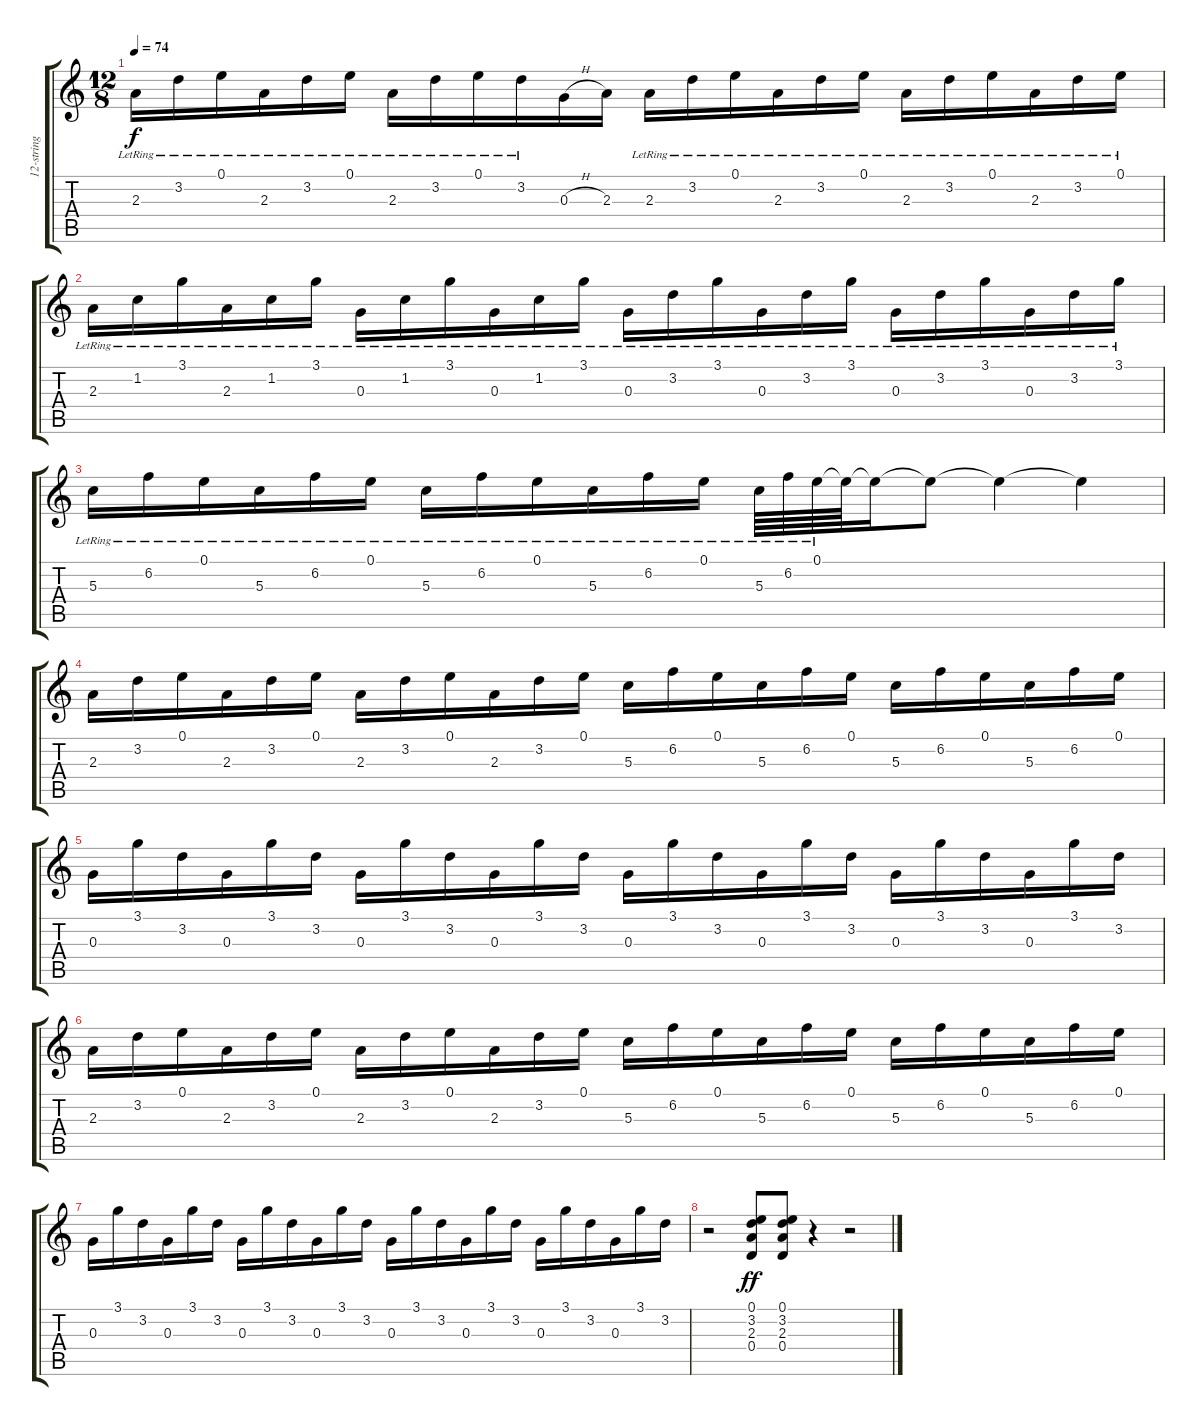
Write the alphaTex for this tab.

\track ("12-string Acoustic" "12-string ") {instrument acousticguitarsteel}
\staff {score tabs}
\tuning (E4 B3 G3 D3 A2 E2) {hide}
\ts (12 8)
\tempo 74
\clef g2
\ks c
2.3{lr}.16{dy f} 3.2{lr}.16 0.1{lr}.16 2.3{lr}.16 3.2{lr}.16 0.1{lr}.16 2.3{lr}.16 3.2{lr}.16 0.1{lr}.16 3.2{lr}.16 0.3{h}.16 2.3.16 2.3{lr}.16 3.2{lr}.16 0.1{lr}.16 2.3{lr}.16 3.2{lr}.16 0.1{lr}.16 2.3{lr}.16 3.2{lr}.16 0.1{lr}.16 2.3{lr}.16 3.2{lr}.16 0.1{lr}.16 |
2.3{lr}.16 1.2{lr}.16 3.1{lr}.16 2.3{lr}.16 1.2{lr}.16 3.1{lr}.16 0.3{lr}.16 1.2{lr}.16 3.1{lr}.16 0.3{lr}.16 1.2{lr}.16 3.1{lr}.16 0.3{lr}.16 3.2{lr}.16 3.1{lr}.16 0.3{lr}.16 3.2{lr}.16 3.1{lr}.16 0.3{lr}.16 3.2{lr}.16 3.1{lr}.16 0.3{lr}.16 3.2{lr}.16 3.1{lr}.16 |
5.3{lr}.16 6.2{lr}.16 0.1{lr}.16 5.3{lr}.16 6.2{lr}.16 0.1{lr}.16 5.3{lr}.16 6.2{lr}.16 0.1{lr}.16 5.3{lr}.16 6.2{lr}.16 0.1{lr}.16 5.3{lr}.64 6.2{lr}.64 0.1{lr}.64 0.1{t}.64 0.1{t}.16 0.1{t}.8 0.1{t}.4 0.1{t}.4 |
2.3.16{volume 12} 3.2.16 0.1.16 2.3.16 3.2.16 0.1.16 2.3.16 3.2.16 0.1.16 2.3.16 3.2.16 0.1.16 5.3.16 6.2.16 0.1.16 5.3.16 6.2.16 0.1.16 5.3.16 6.2.16 0.1.16 5.3.16 6.2.16 0.1.16 |
0.3.16 3.1.16 3.2.16 0.3.16 3.1.16 3.2.16 0.3.16 3.1.16 3.2.16 0.3.16 3.1.16 3.2.16 0.3.16 3.1.16 3.2.16 0.3.16 3.1.16 3.2.16 0.3.16 3.1.16 3.2.16 0.3.16 3.1.16 3.2.16 |
2.3.16 3.2.16 0.1.16 2.3.16 3.2.16 0.1.16 2.3.16 3.2.16 0.1.16 2.3.16 3.2.16 0.1.16 5.3.16 6.2.16 0.1.16 5.3.16 6.2.16 0.1.16 5.3.16 6.2.16 0.1.16 5.3.16 6.2.16 0.1.16 |
0.3.16 3.1.16 3.2.16 0.3.16 3.1.16 3.2.16 0.3.16 3.1.16 3.2.16 0.3.16 3.1.16 3.2.16 0.3.16 3.1.16 3.2.16 0.3.16 3.1.16 3.2.16 0.3.16 3.1.16 3.2.16 0.3.16 3.1.16 3.2.16 |
r.2 (0.1 3.2 2.3 0.4).8{dy ff volume 16} (0.1 3.2 2.3 0.4).8 r.4 r.2
